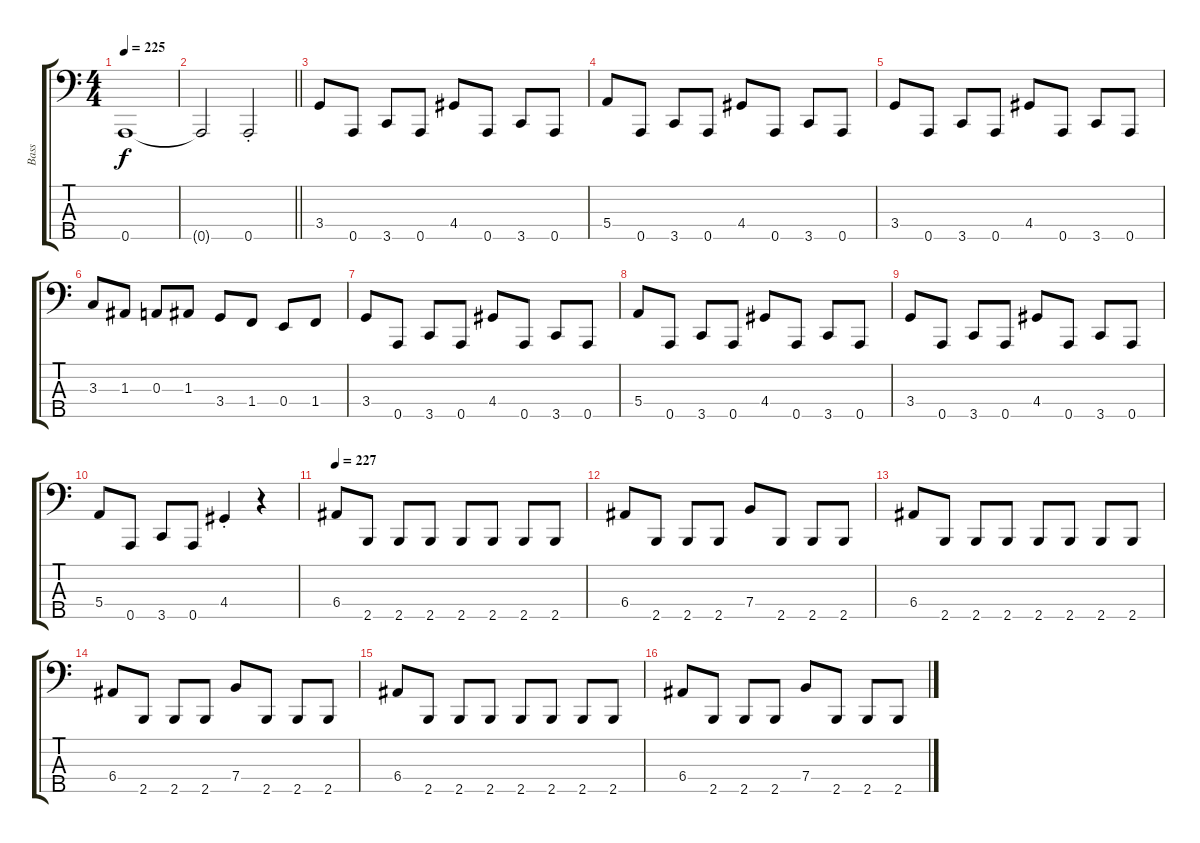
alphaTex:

\track ("Bass" "Bass") {instrument electricbasspick}
\staff {score tabs}
\tuning (G2 D2 A1 E1 A0) {hide}
\ts (4 4)
\tempo 225
\clef f4
\ks c
0.5{t}.1{dy f} |
\barLineRight lightlight
0.5{t}.2 0.5{st}.2 |
3.4.8 0.5.8 3.5.8 0.5.8 4.4.8 0.5.8 3.5.8 0.5.8 |
5.4.8 0.5.8 3.5.8 0.5.8 4.4.8 0.5.8 3.5.8 0.5.8 |
3.4.8 0.5.8 3.5.8 0.5.8 4.4.8 0.5.8 3.5.8 0.5.8 |
3.3.8 1.3.8 0.3.8 1.3.8 3.4.8 1.4.8 0.4.8 1.4.8 |
3.4.8 0.5.8 3.5.8 0.5.8 4.4.8 0.5.8 3.5.8 0.5.8 |
5.4.8 0.5.8 3.5.8 0.5.8 4.4.8 0.5.8 3.5.8 0.5.8 |
3.4.8 0.5.8 3.5.8 0.5.8 4.4.8 0.5.8 3.5.8 0.5.8 |
5.4.8 0.5.8 3.5.8 0.5.8 4.4{st}.4 r.4 |
\tempo 227
6.4.8 2.5.8 2.5.8 2.5.8 2.5.8 2.5.8 2.5.8 2.5.8 |
6.4.8 2.5.8 2.5.8 2.5.8 7.4.8 2.5.8 2.5.8 2.5.8 |
6.4.8 2.5.8 2.5.8 2.5.8 2.5.8 2.5.8 2.5.8 2.5.8 |
6.4.8 2.5.8 2.5.8 2.5.8 7.4.8 2.5.8 2.5.8 2.5.8 |
6.4.8 2.5.8 2.5.8 2.5.8 2.5.8 2.5.8 2.5.8 2.5.8 |
6.4.8 2.5.8 2.5.8 2.5.8 7.4.8 2.5.8 2.5.8 2.5.8
